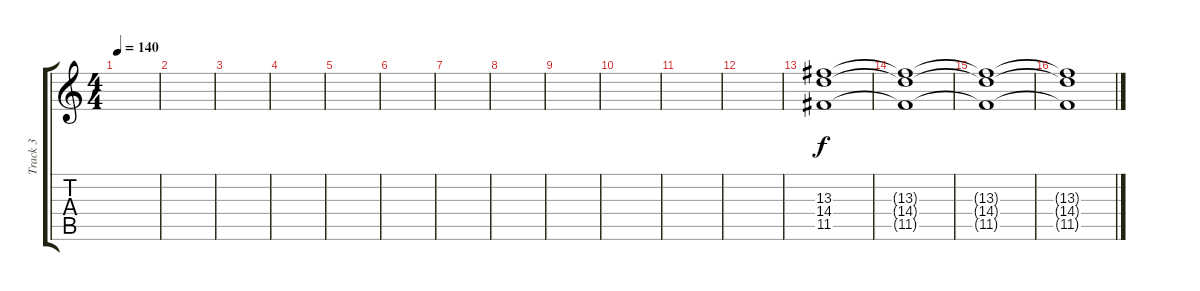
\track ("Track 3" "Track 3") {instrument distortionguitar}
\staff {score tabs}
\tuning (D4 A3 F3 C3 G2 D2) {hide}
\ts (4 4)
\tempo 140
\clef g2
\ks c
|
|
|
|
|
|
|
|
|
|
|
|
(13.3 14.4 11.5).1 |
(13.3{t} 14.4{t} 11.5{t}).1 |
(13.3{t} 14.4{t} 11.5{t}).1 |
(13.3{t} 14.4{t} 11.5{t}).1
